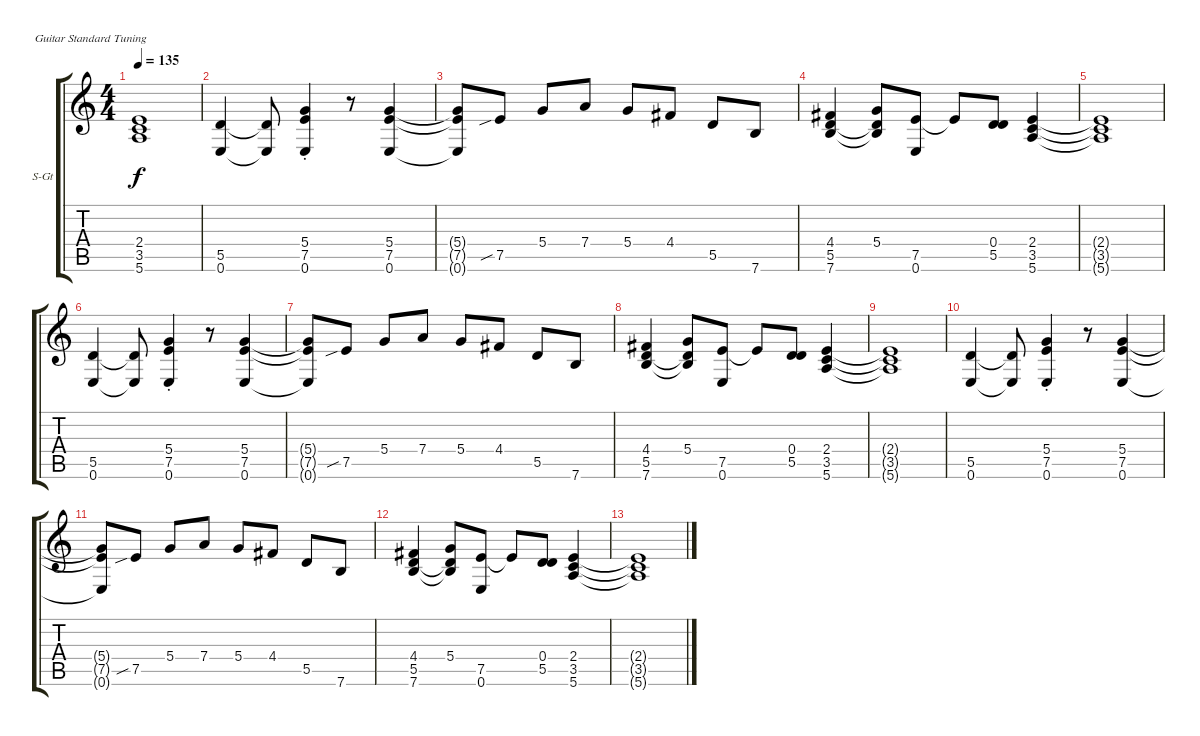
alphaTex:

\bracketExtendMode groupsimilarinstruments
\firstSystemTrackNameOrientation horizontal
\otherSystemsTrackNameOrientation horizontal
\track ("Guitar 1" "S-Gt") {instrument acousticguitarsteel}
\staff {score tabs}
\tuning (E4 B3 G3 D3 A2 E2)
\ts (4 4)
\tempo 135
\clef g2
\ks c
(2.4{t} 3.5{t} 5.6{t}).1{dy f} |
(5.5 0.6).4 (5.5{t} 0.6{t}).8 (5.4{st} 7.5{st} 0.6{st}).4 r.8 (5.4 7.5 0.6).4 |
(5.4{t} 7.5{t} 0.6{t}).8 7.5{sib}.8 5.4.8 7.4.8 5.4.8 4.4.8 5.5.8 7.6.8 |
(4.4 5.5 7.6).4 (5.4 5.5{t} 7.6{t}).8 (7.5 0.6).8 7.5{t}.8 (0.4 5.5).8 (2.4 3.5 5.6).4 |
(2.4{t} 3.5{t} 5.6{t}).1 |
(5.5 0.6).4 (5.5{t} 0.6{t}).8 (5.4{st} 7.5{st} 0.6{st}).4 r.8 (5.4 7.5 0.6).4 |
(5.4{t} 7.5{t} 0.6{t}).8 7.5{sib}.8 5.4.8 7.4.8 5.4.8 4.4.8 5.5.8 7.6.8 |
(4.4 5.5 7.6).4 (5.4 5.5{t} 7.6{t}).8 (7.5 0.6).8 7.5{t}.8 (0.4 5.5).8 (2.4 3.5 5.6).4 |
(2.4{t} 3.5{t} 5.6{t}).1 |
(5.5 0.6).4 (5.5{t} 0.6{t}).8 (5.4{st} 7.5{st} 0.6{st}).4 r.8 (5.4 7.5 0.6).4 |
(5.4{t} 7.5{t} 0.6{t}).8 7.5{sib}.8 5.4.8 7.4.8 5.4.8 4.4.8 5.5.8 7.6.8 |
(4.4 5.5 7.6).4 (5.4 5.5{t} 7.6{t}).8 (7.5 0.6).8 7.5{t}.8 (0.4 5.5).8 (2.4 3.5 5.6).4 |
(2.4{t} 3.5{t} 5.6{t}).1
